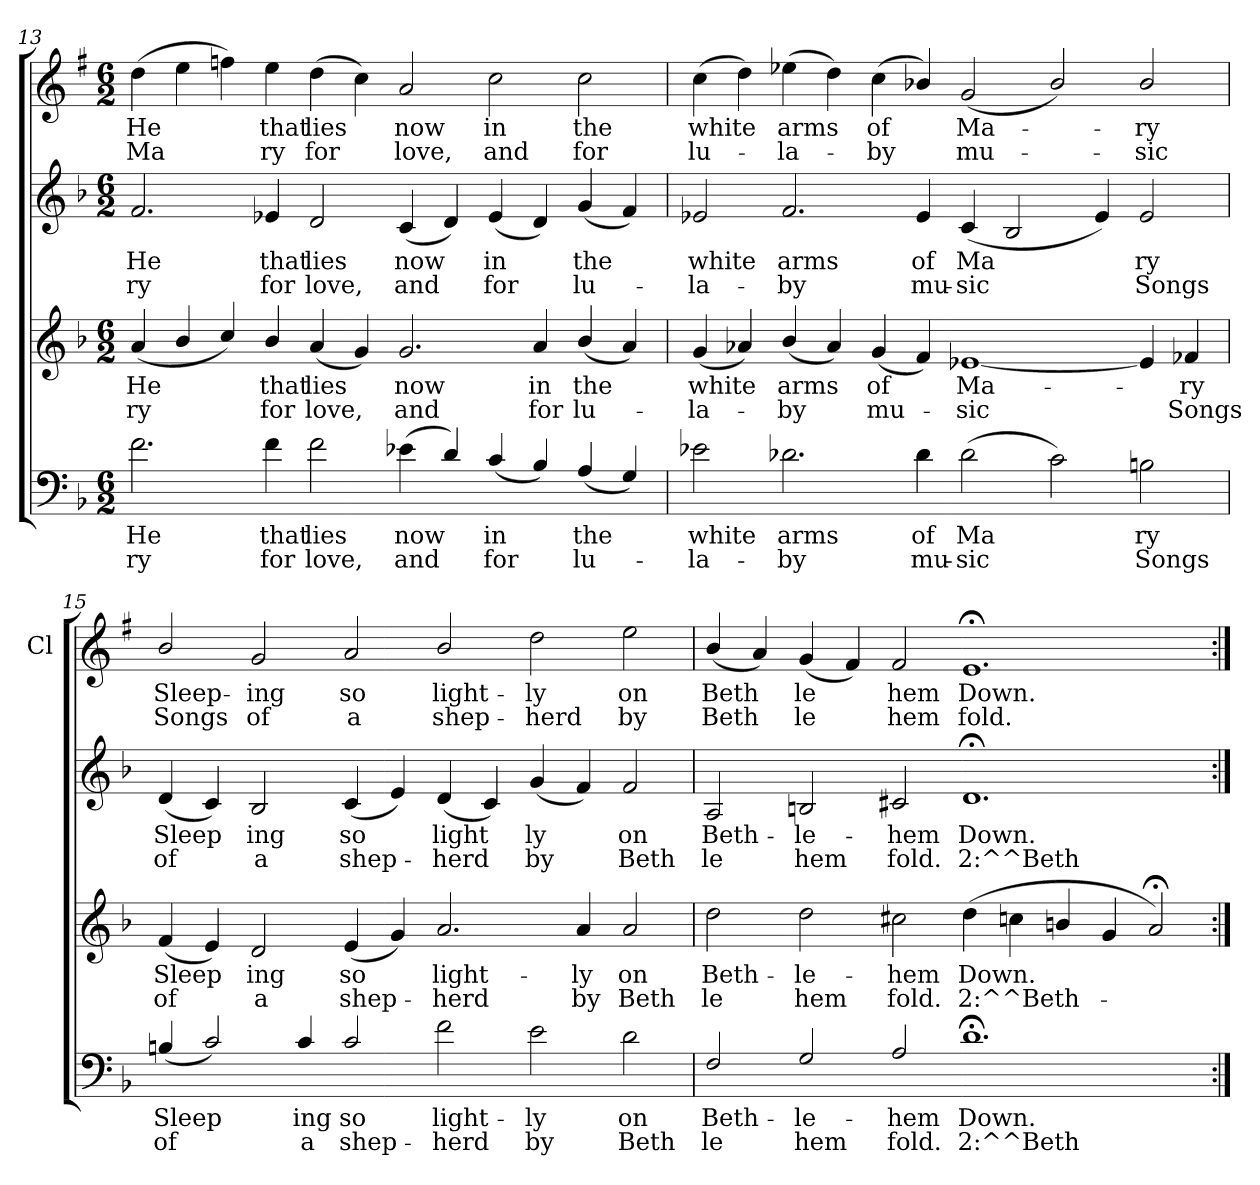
**kern	**text	**text	**kern	**text	**text	**kern	**text	**text	**kern	**text	**text
*part4	*part4	*part4	*part3	*part3	*part3	*part2	*part2	*part2	*part1	*part1	*part1
*staff4	*staff4	*staff4	*staff3	*staff3	*staff3	*staff2	*staff2	*staff2	*staff1	*staff1	*staff1
*	*	*	*	*	*	*	*	*	*I'Cl	*	*
!!LO:LB:g=z
*clefF4	*	*	*clefG2	*	*	*clefG2	*	*	*clefG2	*	*
*ITrd7c12	*	*	*	*	*	*	*	*	*ITrd1c2	*	*
*k[b-]	*	*	*k[b-]	*	*	*k[b-]	*	*	*k[b-]	*	*
*F:	*	*	*F:	*	*	*F:	*	*	*F:	*	*
*M6/2	*	*	*M6/2	*	*	*M6/2	*	*	*M6/2	*	*
=13	=13	=13	=13	=13	=13	=13	=13	=13	=13	=13	=13
!	!LO:LY:b	!LO:LY:b	!	!LO:LY:b	!LO:LY:b	!	!LO:LY:b	!LO:LY:b	!	!LO:LY:b	!LO:LY:b
2.F\	He	ry	(<4a/	He	ry	2.f/	He	ry	(>4cc\	He	Ma
.	.	.	4b-/	.	.	.	.	.	4dd\	.	.
.	.	.	4cc/)	.	.	.	.	.	4ee-X\)	.	.
!	!LO:LY:b	!LO:LY:b	!	!LO:LY:b	!LO:LY:b	!	!LO:LY:b	!LO:LY:b	!	!LO:LY:b	!LO:LY:b
4F\	that	for	4b-/	that	for	4e-X/	that	for	4dd\	that	ry
!	!LO:LY:b	!LO:LY:b	!	!LO:LY:b	!LO:LY:b	!	!LO:LY:b	!LO:LY:b	!	!LO:LY:b	!LO:LY:b
2F\	lies	love,	(<4a/	lies	love,	2d/	lies	love,	(>4cc\	lies	for
.	.	.	4g/)	.	.	.	.	.	4b-\)	.	.
!	!LO:LY:b	!LO:LY:b	!	!LO:LY:b	!LO:LY:b	!	!LO:LY:b	!LO:LY:b	!	!LO:LY:b	!LO:LY:b
(>4E-X\	now	and	2.g/	now	and	(<4c/	now	and	2g/	now	love,
4D/)	.	.	.	.	.	4d/)	.	.	.	.	.
!	!LO:LY:b	!LO:LY:b	!	!	!	!	!LO:LY:b	!LO:LY:b	!	!LO:LY:b	!LO:LY:b
(<4C/	in	for	.	.	.	(<4e-/	in	for	2b-\	in	and
!	!	!	!	!LO:LY:b	!LO:LY:b	!	!	!	!	!	!
4BB-/)	.	.	4a/	in	for	4d/)	.	.	.	.	.
!	!LO:LY:b	!LO:LY:b	!	!LO:LY:b	!LO:LY:b	!	!LO:LY:b	!LO:LY:b	!	!LO:LY:b	!LO:LY:b
(<4AA/	the	lu-	(<4b-/	the	lu-	(<4g/	the	lu-	2b-\	the	for
4GG/)	.	.	4a/)	.	.	4f/)	.	.	.	.	.
=14	=14	=14	=14	=14	=14	=14	=14	=14	=14	=14	=14
!	!LO:LY:b	!LO:LY:b	!	!LO:LY:b	!LO:LY:b	!	!LO:LY:b	!LO:LY:b	!	!LO:LY:b	!LO:LY:b
2E-X\	white	-la-	(<4g/	white	-la-	2e-X/	white	-la-	(>4b-\	white	lu-
.	.	.	4a-X/)	.	.	.	.	.	4cc\)	.	.
!	!LO:LY:b	!LO:LY:b	!	!LO:LY:b	!LO:LY:b	!	!LO:LY:b	!LO:LY:b	!	!LO:LY:b	!LO:LY:b
2.D-X\	arms	-by	(<4b-/	arms	-by	2.f/	arms	-by	(>4dd-X\	arms	-la-
.	.	.	4a-/)	.	.	.	.	.	4cc\)	.	.
!	!	!	!	!LO:LY:b	!LO:LY:b	!	!	!	!	!LO:LY:b	!LO:LY:b
.	.	.	(<4g/	of	mu-	.	.	.	(>4b-\	of	-by
!	!LO:LY:b	!LO:LY:b	!	!	!	!	!LO:LY:b	!LO:LY:b	!	!	!
4D-\	of	mu-	4f/)	.	.	4e-/	of	mu-	4a-X/)	.	.
!	!LO:LY:b	!LO:LY:b	!	!LO:LY:b	!LO:LY:b	!	!LO:LY:b	!LO:LY:b	!	!LO:LY:b	!LO:LY:b
(>2D-\	Ma	-sic	[<1e-X	Ma-	-sic	(<4c/	Ma	-sic	(<2f/	Ma-	mu-
.	.	.	.	.	.	2B-/	.	.	.	.	.
2C\)	.	.	.	.	.	.	.	.	2a-/)	.	.
.	.	.	.	.	.	4e-/)	.	.	.	.	.
!	!LO:LY:b	!LO:LY:b	!	!	!	!	!LO:LY:b	!LO:LY:b	!	!LO:LY:b	!LO:LY:b
2BBn\	ry	Songs	4e-/]	.	.	2e-/	ry	Songs	2a-/	-ry	-sic
!	!	!	!	!LO:LY:b	!LO:LY:b	!	!	!	!	!	!
.	.	.	4f-X/	-ry	Songs	.	.	.	.	.	.
!!LO:LB:g=z
=15	=15	=15	=15	=15	=15	=15	=15	=15	=15	=15	=15
!	!LO:LY:b	!LO:LY:b	!	!LO:LY:b	!LO:LY:b	!	!LO:LY:b	!LO:LY:b	!	!LO:LY:b	!LO:LY:b
(<4BBn/	Sleep	of	(<4f/	Sleep	of	(<4d/	Sleep	of	2a/	Sleep-	Songs
2C/)	.	.	4e/)	.	.	4c/)	.	.	.	.	.
!	!	!	!	!LO:LY:b	!LO:LY:b	!	!LO:LY:b	!LO:LY:b	!	!LO:LY:b	!LO:LY:b
.	.	.	2d/	ing	a	2B-/	ing	a	2f/	-ing	of
!	!LO:LY:b	!LO:LY:b	!	!	!	!	!	!	!	!	!
4C/	ing	a	.	.	.	.	.	.	.	.	.
!	!LO:LY:b	!LO:LY:b	!	!LO:LY:b	!LO:LY:b	!	!LO:LY:b	!LO:LY:b	!	!LO:LY:b	!LO:LY:b
2C/	so	shep-	(<4e/	so	shep-	(<4c/	so	shep-	2g/	so	a
.	.	.	4g/)	.	.	4e/)	.	.	.	.	.
!	!LO:LY:b	!LO:LY:b	!	!LO:LY:b	!LO:LY:b	!	!LO:LY:b	!LO:LY:b	!	!LO:LY:b	!LO:LY:b
2F\	light-	-herd	2.a/	light-	-herd	(<4d/	light	-herd	2a/	light-	shep-
.	.	.	.	.	.	4c/)	.	.	.	.	.
!	!LO:LY:b	!LO:LY:b	!	!	!	!	!LO:LY:b	!LO:LY:b	!	!LO:LY:b	!LO:LY:b
2E\	-ly	by	.	.	.	(<4g/	ly	by	2cc\	-ly	-herd
!	!	!	!	!LO:LY:b	!LO:LY:b	!	!	!	!	!	!
.	.	.	4a/	-ly	by	4f/)	.	.	.	.	.
!	!LO:LY:b	!LO:LY:b	!	!LO:LY:b	!LO:LY:b	!	!LO:LY:b	!LO:LY:b	!	!LO:LY:b	!LO:LY:b
2D\	on	Beth	2a/	on	Beth	2f/	on	Beth	2dd\	on	by
=16	=16	=16	=16	=16	=16	=16	=16	=16	=16	=16	=16
!	!LO:LY:b	!LO:LY:b	!	!LO:LY:b	!LO:LY:b	!	!LO:LY:b	!LO:LY:b	!	!LO:LY:b	!LO:LY:b
2FF/	Beth-	le	2dd\	Beth-	le	2A/	Beth-	le	(<4a/	Beth	Beth
.	.	.	.	.	.	.	.	.	4g/)	.	.
!	!LO:LY:b	!LO:LY:b	!	!LO:LY:b	!LO:LY:b	!	!LO:LY:b	!LO:LY:b	!	!LO:LY:b	!LO:LY:b
2GG/	-le-	hem	2dd\	-le-	hem	2Bn/	-le-	hem	(<4f/	le	le
.	.	.	.	.	.	.	.	.	4e/)	.	.
!	!LO:LY:b	!LO:LY:b	!	!LO:LY:b	!LO:LY:b	!	!LO:LY:b	!LO:LY:b	!	!LO:LY:b	!LO:LY:b
2AA/	-hem	fold.	2cc#X\	-hem	fold.	2c#X/	-hem	fold.	2e/	hem	hem
!	!LO:LY:b	!LO:LY:b	!	!LO:LY:b	!LO:LY:b	!	!LO:LY:b	!LO:LY:b	!	!LO:LY:b	!LO:LY:b
1.D;<	Down.	2:^^Beth-	(>4dd\	Down.	2:^^Beth-	1.d;	Down.	2:^^Beth-	1.d;	Down.	fold.
.	.	.	4ccn\	.	.	.	.	.	.	.	.
.	.	.	4bn/	.	.	.	.	.	.	.	.
.	.	.	4g/	.	.	.	.	.	.	.	.
.	.	.	2a;/)	.	.	.	.	.	.	.	.
=:|!	=:|!	=:|!	=:|!	=:|!	=:|!	=:|!	=:|!	=:|!	=:|!	=:|!	=:|!
*-	*-	*-	*-	*-	*-	*-	*-	*-	*-	*-	*-
